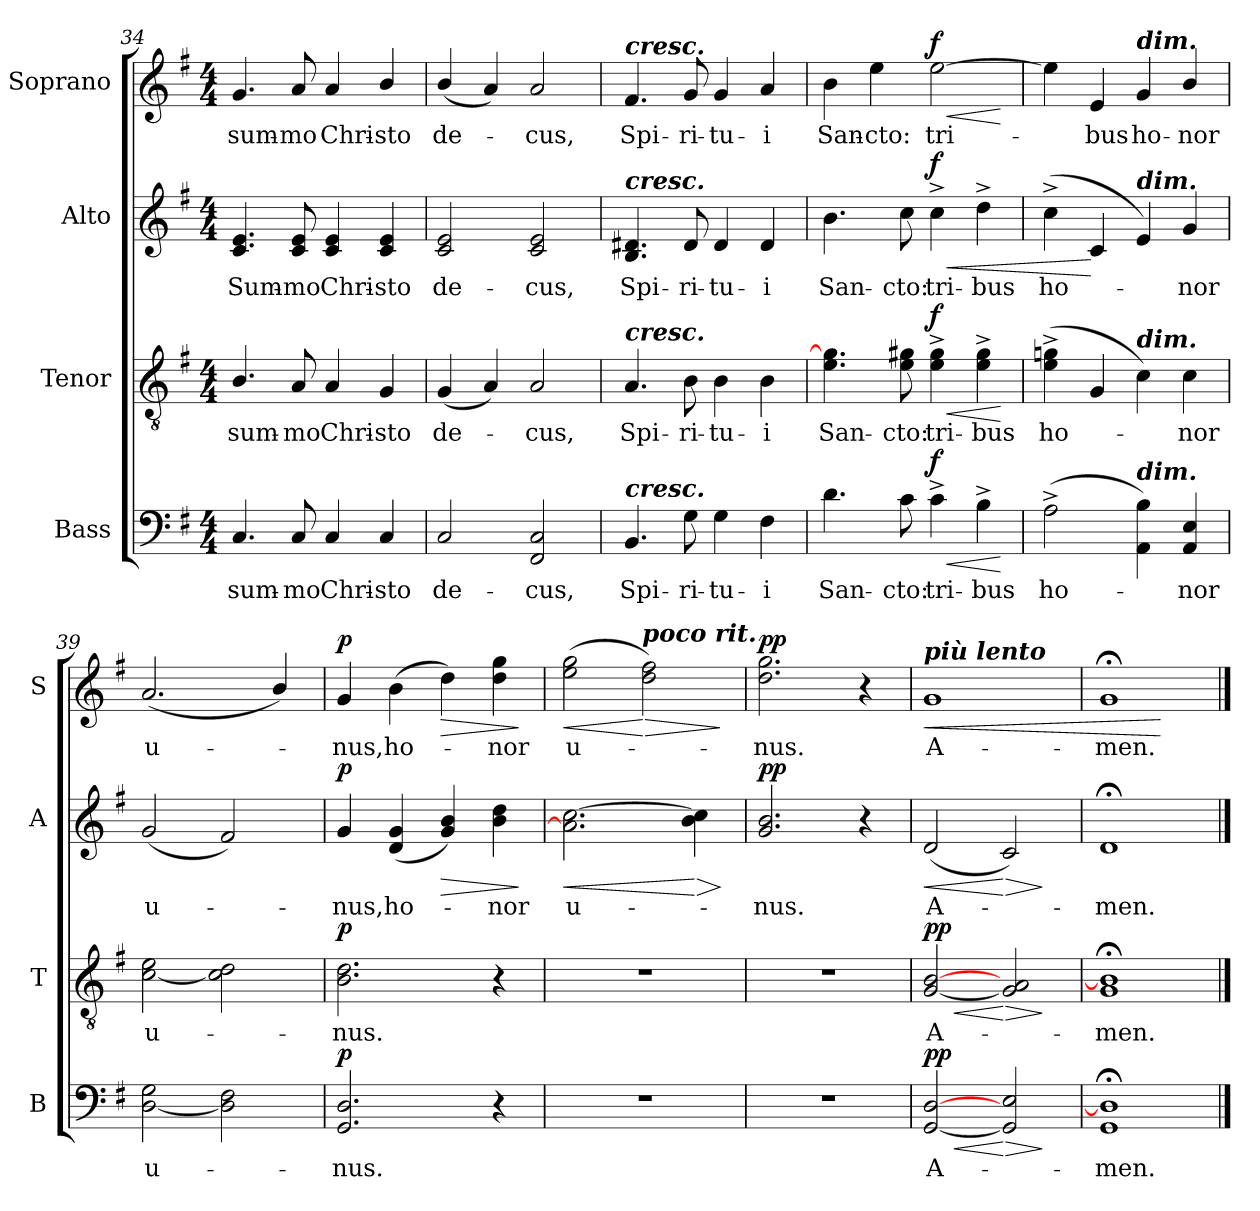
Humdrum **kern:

**kern	**text	**dynam	**kern	**text	**dynam	**kern	**text	**dynam	**kern	**text	**dynam
*part4	*part4	*part4	*part3	*part3	*part3	*part2	*part2	*part2	*part1	*part1	*part1
*staff4	*staff4	*staff4	*staff3	*staff3	*staff3	*staff2	*staff2	*staff2	*staff1	*staff1	*staff1
*I"Bass	*	*	*I"Tenor	*	*	*I"Alto	*	*	*I"Soprano	*	*
*I'B	*	*	*I'T	*	*	*I'A	*	*	*I'S	*	*
*clefF4	*	*	*clefGv2	*	*	*clefG2	*	*	*clefG2	*	*
*k[f#]	*	*	*k[f#]	*	*	*k[f#]	*	*	*k[f#]	*	*
*G:	*	*	*G:	*	*	*G:	*	*	*G:	*	*
*M4/4	*	*	*M4/4	*	*	*M4/4	*	*	*M4/4	*	*
=34	=34	=34	=34	=34	=34	=34	=34	=34	=34	=34	=34
!	!LO:LY:b	!	!	!LO:LY:b	!	!	!LO:LY:b	!	!	!LO:LY:b	!
4.C/	sum-	.	4.B/	sum-	.	4.c/ 4.e/	Sum-	.	4.g/	sum-	.
!	!LO:LY:b	!	!	!LO:LY:b	!	!	!LO:LY:b	!	!	!LO:LY:b	!
8C/	-mo	.	8A/	-mo	.	8c/ 8e/	-mo	.	8a/	-mo	.
!	!LO:LY:b	!	!	!LO:LY:b	!	!	!LO:LY:b	!	!	!LO:LY:b	!
4C/	Chri-	.	4A/	Chri-	.	4c/ 4e/	Chri-	.	4a/	Chri-	.
!	!LO:LY:b	!	!	!LO:LY:b	!	!	!LO:LY:b	!	!	!LO:LY:b	!
4C/	-sto	.	4G/	-sto	.	4c/ 4e/	-sto	.	4b/	-sto	.
=35	=35	=35	=35	=35	=35	=35	=35	=35	=35	=35	=35
!	!LO:LY:b	!	!	!LO:LY:b	!	!	!LO:LY:b	!	!	!LO:LY:b	!
2C/	de-	.	(<4G/	de-	.	2c/ 2e/	de-	.	(<4b/	de-	.
.	.	.	4A/)	.	.	.	.	.	4a/)	.	.
!	!LO:LY:b	!	!	!LO:LY:b	!	!	!LO:LY:b	!	!	!LO:LY:b	!
2FF#/ 2C/	-cus,	.	2A/	cus,	.	2c/ 2e/	-cus,	.	2a/	cus,	.
=36	=36	=36	=36	=36	=36	=36	=36	=36	=36	=36	=36
!	!	!	!	!	!	!	!	!	!LO:TX:a:Bi:t=cresc.	!	!
!	!	!	!	!	!	!LO:TX:a:Bi:t=cresc.	!	!	!	!	!
!	!	!	!LO:TX:a:Bi:t=cresc.	!	!	!	!	!	!	!	!
!LO:TX:a:Bi:t=cresc.	!	!	!	!	!	!	!	!	!	!	!
!	!LO:LY:b	!	!	!LO:LY:b	!	!	!LO:LY:b	!	!	!LO:LY:b	!
4.BB/	Spi-	.	4.A/	Spi-	.	4.B/ 4.d#X/	Spi-	.	4.f#/	Spi-	.
!	!LO:LY:b	!	!	!LO:LY:b	!	!	!LO:LY:b	!	!	!LO:LY:b	!
8G\	-ri-	.	8B\	-ri-	.	8d#/	-ri-	.	8g/	-ri-	.
!	!LO:LY:b	!	!	!LO:LY:b	!	!	!LO:LY:b	!	!	!LO:LY:b	!
4G\	-tu-	.	4B\	-tu-	.	4d#/	-tu-	.	4g/	-tu-	.
!	!LO:LY:b	!	!	!LO:LY:b	!	!	!LO:LY:b	!	!	!LO:LY:b	!
4F#\	-i	.	4B\	-i	.	4d#/	-i	.	4a/	-i	.
!!LO:LB:g=z
=37	=37	=37	=37	=37	=37	=37	=37	=37	=37	=37	=37
!	!LO:LY:b	!	!	!LO:LY:b	!	!	!LO:LY:b	!	!	!LO:LY:b	!
4.d\	San-	.	4.e\ 4.g#\]	San-	.	4.b\	San-	.	4b\	San-	.
!	!	!	!	!	!	!	!	!	!	!LO:LY:b	!
.	.	.	.	.	.	.	.	.	4ee\	-cto:	.
!	!LO:LY:b	!	!	!LO:LY:b	!	!	!LO:LY:b	!	!	!	!
8c\	-cto:	.	8e\ 8g#X\	-cto:	.	8cc\	-cto:	.	.	.	.
!	!LO:LY:b	!LO:HP:b	!	!LO:LY:b	!LO:HP:b	!	!LO:LY:b	!LO:HP:b	!	!LO:LY:b	!LO:HP:b
!	!	!LO:DY:n=1:b	!	!	!LO:DY:n=1:b	!	!	!LO:DY:n=1:b	!	!	!LO:DY:n=1:b
4c^\	tri-	< f	4e\^ 4g#\^	tri-	< f	4cc^\	tri-	< f	[2ee\	tri-	< f
!	!LO:LY:b	!	!	!LO:LY:b	!	!	!LO:LY:b	!	!	!	!
4B^\	-bus	.	4e\^ 4g#\^	-bus	.	4dd^\	-bus	.	.	.	.
.	.	[	.	.	[	.	.	.	.	.	[
=38	=38	=38	=38	=38	=38	=38	=38	=38	=38	=38	=38
!	!LO:LY:b	!	!	!LO:LY:b	!	!	!LO:LY:b	!	!	!	!
(>2A^\	ho-	.	(>4e\^ 4gni\^	ho-	.	(>4cc^\	ho-	.	4ee\]	.	.
!	!	!	!	!	!	!	!	!	!	!LO:LY:b	!
.	.	.	4G/	.	.	4c/	.	[	4e/	bus	.
!	!	!	!	!	!	!	!	!	!LO:TX:a:Bi:t=dim.	!	!
!	!	!	!	!	!	!LO:TX:a:Bi:t=dim.	!	!	!	!	!
!	!	!	!LO:TX:a:Bi:t=dim.	!	!	!	!	!	!	!	!
!LO:TX:a:Bi:t=dim.	!	!	!	!	!	!	!	!	!	!	!
!	!	!	!	!	!	!	!	!	!	!LO:LY:b	!
4AA\ 4B\)	.	.	4c\)	.	.	4e/)	.	.	4g/	ho-	.
!	!LO:LY:b	!	!	!LO:LY:b	!	!	!LO:LY:b	!	!	!LO:LY:b	!
4AA/ 4E/	nor	.	4c\	nor	.	4g/	nor	.	4b/	-nor	.
=39	=39	=39	=39	=39	=39	=39	=39	=39	=39	=39	=39
!	!LO:LY:b	!	!	!LO:LY:b	!	!	!LO:LY:b	!	!	!LO:LY:b	!
[2D\ 2G\	u-	.	[2c\ 2e\	u-	.	(<2g/	u-	.	(<2.a/	u-	.
2D\] 2F#\	.	.	2c\] 2d\	.	.	2f#/)	.	.	.	.	.
.	.	.	.	.	.	.	.	.	4b/)	.	.
=40	=40	=40	=40	=40	=40	=40	=40	=40	=40	=40	=40
!	!LO:LY:b	!LO:DY:b	!	!LO:LY:b	!LO:DY:b	!	!LO:LY:b	!LO:DY:b	!	!LO:LY:b	!LO:DY:b
2.GG/ 2.D/	nus.	p	2.B\ 2.d\	nus.	p	4g/	nus,	p	4g/	nus,	p
!	!	!	!	!	!	!	!LO:LY:b	!	!	!LO:LY:b	!
.	.	.	.	.	.	(<4d/ 4g/	ho-	.	(>4b\	ho-	.
!	!	!	!	!	!	!	!	!LO:HP:b	!	!	!LO:HP:b
.	.	.	.	.	.	4g/ 4b/)	.	>	4dd\)	.	>
!	!	!	!	!	!	!	!LO:LY:b	!	!	!LO:LY:b	!
4r	.	.	4r	.	.	4b\ 4dd\	nor	.	4dd\ 4gg\	nor	.
.	.	.	.	.	.	.	.	]	.	.	]
=41	=41	=41	=41	=41	=41	=41	=41	=41	=41	=41	=41
*	*	*	*	*	*	*	*	*	*MM106	*	*
!	!	!	!	!	!	!	!LO:LY:b	!LO:HP:b	!	!LO:LY:b	!LO:HP:b
1r	.	.	1r	.	.	2.a\] [2.cc\	u-	<	(>2ee\ 2gg\	u-	<
*	*	*	*	*	*	*	*	*	*MM103	*	*
!	!	!	!	!	!	!	!	!	!LO:TX:a:Bi:t=poco rit.	!	!
!	!	!	!	!	!	!	!	!	!	!	!LO:HP:n=1:b
.	.	.	.	.	.	.	.	.	2dd\ 2ff#\)	.	[ >
!	!	!	!	!	!	!	!	!LO:HP:n=1:b	!	!	!
.	.	.	.	.	.	4b\ 4cc\]	.	[ >	.	.	.
.	.	.	.	.	.	.	.	]	.	.	]
=42	=42	=42	=42	=42	=42	=42	=42	=42	=42	=42	=42
*	*	*	*	*	*	*	*	*	*MM100	*	*
!	!	!	!	!	!	!	!LO:LY:b	!LO:DY:b	!	!LO:LY:b	!LO:DY:b
1r	.	.	1r	.	.	2.g/ 2.b/	nus.	pp	2.dd\ 2.gg\	nus.	pp
*	*	*	*	*	*	*	*	*	*MM97	*	*
.	.	.	.	.	.	4r	.	.	4r	.	.
=43	=43	=43	=43	=43	=43	=43	=43	=43	=43	=43	=43
*	*	*	*	*	*	*	*	*	*MM94	*	*
!	!	!	!	!	!	!	!	!	!LO:TX:a:Bi:t=più lento	!	!
!	!LO:LY:b	!LO:HP:b	!	!LO:LY:b	!LO:HP:b	!	!LO:LY:b	!LO:HP:b	!	!LO:LY:b	!LO:HP:b
!	!	!LO:DY:n=1:b	!	!	!LO:DY:n=1:b	!	!	!	!	!	!LO:HP:n=1:b
[2GG/ [2D/	A-	< pp	[2G/ [2B/	A-	< pp	(<2d/	A-	<	1g	A-	> <
!	!	!LO:HP:n=1:b	!	!	!LO:HP:n=1:b	!	!	!LO:HP:n=1:b	!	!	!
2GG/] 2E/	.	[ >	2G/] 2A/	.	[ >	2c/)	.	[ >	.	.	.
.	.	]	.	.	]	.	.	]	.	.	]
=44	=44	=44	=44	=44	=44	=44	=44	=44	=44	=44	=44
*	*	*	*	*	*	*	*	*	*MM92	*	*
!	!LO:LY:b	!	!	!LO:LY:b	!	!	!LO:LY:b	!	!	!LO:LY:b	!
1GG;< 1D];<	men.	.	1G;< 1B];<	men.	.	1d;<	men.	.	1g;<	-men.	.
.	.	.	.	.	.	.	.	.	.	.	[
==	==	==	==	==	==	==	==	==	==	==	==
*-	*-	*-	*-	*-	*-	*-	*-	*-	*-	*-	*-
